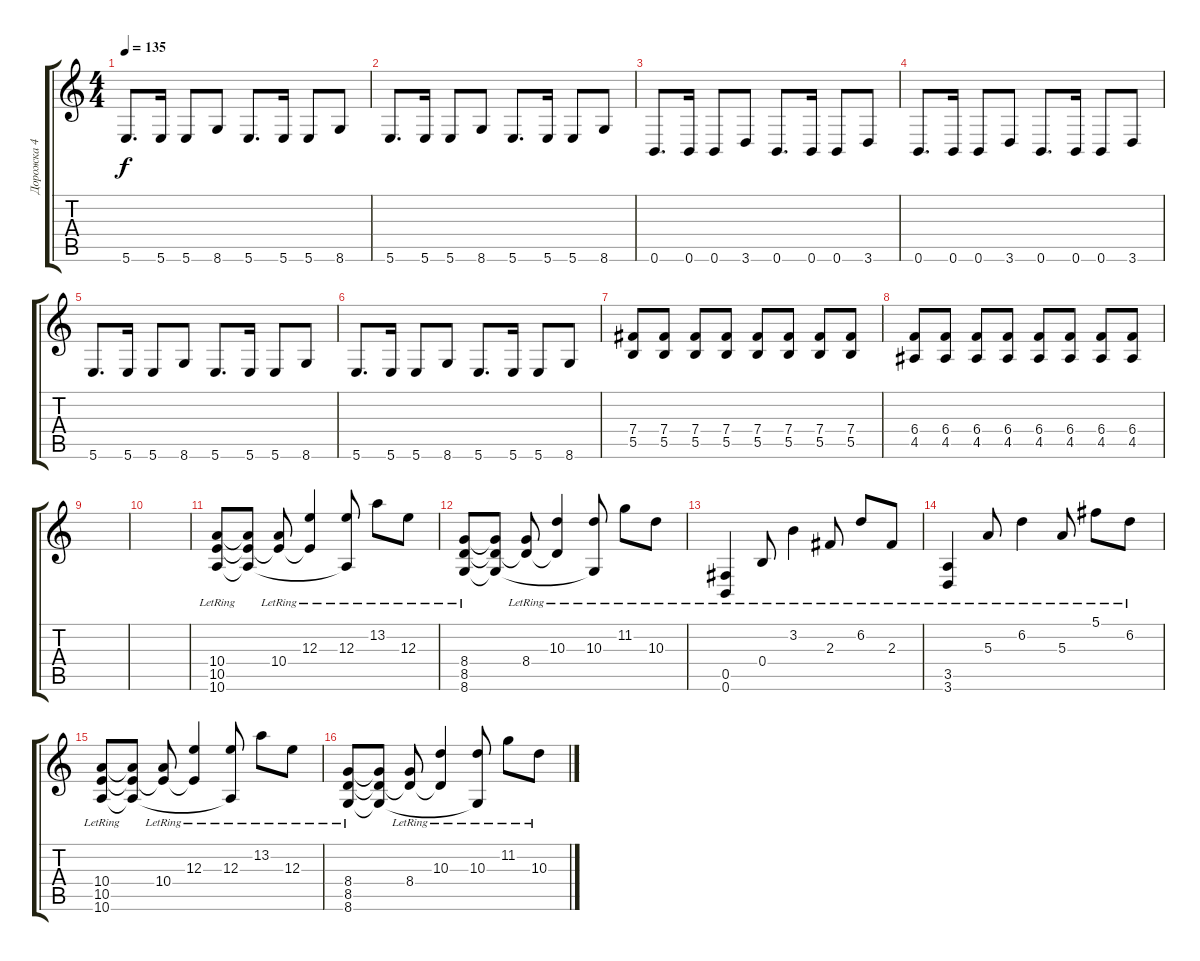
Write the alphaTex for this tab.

\track ("Дорожка 4" "Дорожка 4") {instrument distortionguitar}
\staff {score tabs}
\tuning (Db4 Ab3 E3 B2 Gb2 B1) {hide}
\ts (4 4)
\tempo 135
\clef g2
\ks c
5.6.8{d dy f} 5.6.16 5.6.8 8.6.8 5.6.8{d} 5.6.16 5.6.8 8.6.8 |
5.6.8{d} 5.6.16 5.6.8 8.6.8 5.6.8{d} 5.6.16 5.6.8 8.6.8 |
0.6.8{d} 0.6.16 0.6.8 3.6.8 0.6.8{d} 0.6.16 0.6.8 3.6.8 |
0.6.8{d} 0.6.16 0.6.8 3.6.8 0.6.8{d} 0.6.16 0.6.8 3.6.8 |
5.6.8{d} 5.6.16 5.6.8 8.6.8 5.6.8{d} 5.6.16 5.6.8 8.6.8 |
5.6.8{d} 5.6.16 5.6.8 8.6.8 5.6.8{d} 5.6.16 5.6.8 8.6.8 |
(7.4 5.5).8 (7.4 5.5).8 (7.4 5.5).8 (7.4 5.5).8 (7.4 5.5).8 (7.4 5.5).8 (7.4 5.5).8 (7.4 5.5).8 |
(6.4 4.5).8 (6.4 4.5).8 (6.4 4.5).8 (6.4 4.5).8 (6.4 4.5).8 (6.4 4.5).8 (6.4 4.5).8 (6.4 4.5).8 |
|
|
(10.4{lr} 10.5{lr} 10.6{lr}).8 (10.4{t} 10.5{t} 10.6{t}).8 (10.4{lr} 10.5{t}).8 (12.3{lr} 10.5{t}).4 (12.3{lr} 10.6{t}).8 13.2{lr}.8 12.3{lr}.8 |
(8.4{lr} 8.5{lr} 8.6{lr}).8 (8.4{t} 8.5{t} 8.6{t}).8 (8.4{lr} 8.5{t}).8 (10.3{lr} 8.5{t}).4 (10.3{lr} 8.6{t}).8 11.2{lr}.8 10.3{lr}.8 |
(0.5{lr} 0.6{lr}).4 0.4{lr}.8 3.2{lr}.4 2.3{lr}.8 6.2{lr}.8 2.3{lr}.8 |
(3.5{lr} 3.6{lr}).4 5.3{lr}.8 6.2{lr}.4 5.3{lr}.8 5.1{lr}.8 6.2{lr}.8 |
(10.4{lr} 10.5{lr} 10.6{lr}).8 (10.4{t} 10.5{t} 10.6{t}).8 (10.4{lr} 10.5{t}).8 (12.3{lr} 10.5{t}).4 (12.3{lr} 10.6{t}).8 13.2{lr}.8 12.3{lr}.8 |
(8.4{lr} 8.5{lr} 8.6{lr}).8 (8.4{t} 8.5{t} 8.6{t}).8 (8.4{lr} 8.5{t}).8 (10.3{lr} 8.5{t}).4 (10.3{lr} 8.6{t}).8 11.2{lr}.8 10.3{lr}.8
